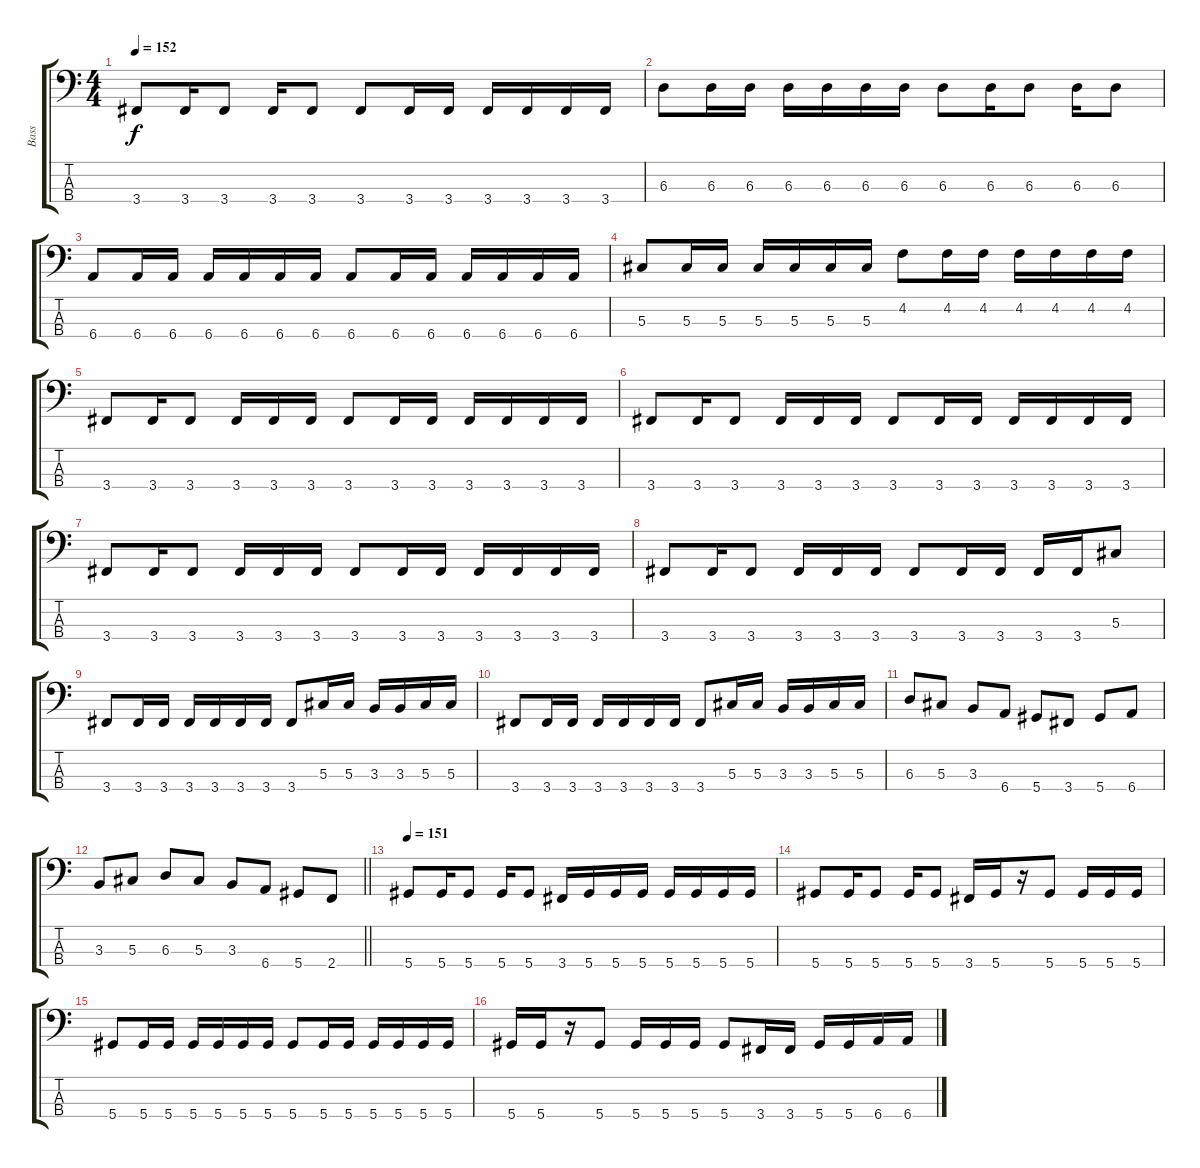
\track ("Bass" "Bass") {instrument electricbasspick}
\staff {score tabs}
\tuning (Gb2 Db2 Ab1 Eb1) {hide}
\ts (4 4)
\tempo 152
\clef f4
\ks c
3.4.8{dy f} 3.4.16 3.4.8 3.4.16 3.4.8 3.4.8 3.4.16 3.4.16 3.4.16 3.4.16 3.4.16 3.4.16 |
6.3.8 6.3.16 6.3.16 6.3.16 6.3.16 6.3.16 6.3.16 6.3.8 6.3.16 6.3.8 6.3.16 6.3.8 |
6.4.8 6.4.16 6.4.16 6.4.16 6.4.16 6.4.16 6.4.16 6.4.8 6.4.16 6.4.16 6.4.16 6.4.16 6.4.16 6.4.16 |
5.3.8 5.3.16 5.3.16 5.3.16 5.3.16 5.3.16 5.3.16 4.2.8 4.2.16 4.2.16 4.2.16 4.2.16 4.2.16 4.2.16 |
3.4.8 3.4.16 3.4.8 3.4.16 3.4.16 3.4.16 3.4.8 3.4.16 3.4.16 3.4.16 3.4.16 3.4.16 3.4.16 |
3.4.8 3.4.16 3.4.8 3.4.16 3.4.16 3.4.16 3.4.8 3.4.16 3.4.16 3.4.16 3.4.16 3.4.16 3.4.16 |
3.4.8 3.4.16 3.4.8 3.4.16 3.4.16 3.4.16 3.4.8 3.4.16 3.4.16 3.4.16 3.4.16 3.4.16 3.4.16 |
3.4.8 3.4.16 3.4.8 3.4.16 3.4.16 3.4.16 3.4.8 3.4.16 3.4.16 3.4.16 3.4.16 5.3.8 |
3.4.8 3.4.16 3.4.16 3.4.16 3.4.16 3.4.16 3.4.16 3.4.8 5.3.16 5.3.16 3.3.16 3.3.16 5.3.16 5.3.16 |
3.4.8 3.4.16 3.4.16 3.4.16 3.4.16 3.4.16 3.4.16 3.4.8 5.3.16 5.3.16 3.3.16 3.3.16 5.3.16 5.3.16 |
6.3.8 5.3.8 3.3.8 6.4.8 5.4.8 3.4.8 5.4.8 6.4.8 |
\barLineRight lightlight
3.3.8 5.3.8 6.3.8 5.3.8 3.3.8 6.4.8 5.4.8 2.4.8 |
\section ("" "")
\tempo 151
5.4.8 5.4.16 5.4.8 5.4.16 5.4.8 3.4.16 5.4.16 5.4.16 5.4.16 5.4.16 5.4.16 5.4.16 5.4.16 |
5.4.8 5.4.16 5.4.8 5.4.16 5.4.8 3.4.16 5.4.16 r.16 5.4.8 5.4.16 5.4.16 5.4.16 |
5.4.8 5.4.16 5.4.16 5.4.16 5.4.16 5.4.16 5.4.16 5.4.8 5.4.16 5.4.16 5.4.16 5.4.16 5.4.16 5.4.16 |
5.4.16 5.4.16 r.16 5.4.8 5.4.16 5.4.16 5.4.16 5.4.8 3.4.16 3.4.16 5.4.16 5.4.16 6.4.16 6.4.16
